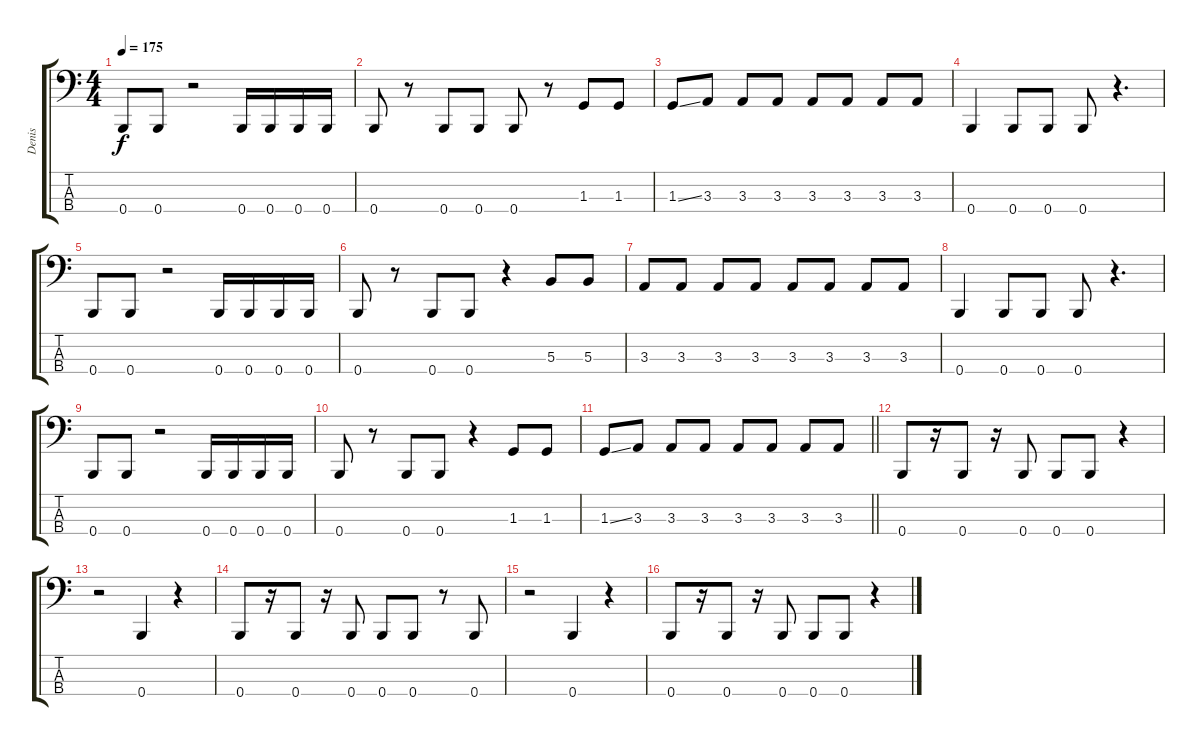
\track ("Denis" "Denis") {instrument electricbasspick}
\staff {score tabs}
\tuning (E2 B1 Gb1 B0) {hide}
\ts (4 4)
\tempo 175
\clef f4
\ks c
0.4.8{dy f} 0.4.8 r.2 0.4.16 0.4.16 0.4.16 0.4.16 |
0.4.8 r.8 0.4.8 0.4.8 0.4.8 r.8 1.3.8 1.3.8 |
1.3{ss}.8 3.3.8 3.3.8 3.3.8 3.3.8 3.3.8 3.3.8 3.3.8 |
0.4.4 0.4.8 0.4.8 0.4.8 r.4{d} |
0.4.8 0.4.8 r.2 0.4.16 0.4.16 0.4.16 0.4.16 |
0.4.8 r.8 0.4.8 0.4.8 r.4 5.3.8 5.3.8 |
3.3.8 3.3.8 3.3.8 3.3.8 3.3.8 3.3.8 3.3.8 3.3.8 |
0.4.4 0.4.8 0.4.8 0.4.8 r.4{d} |
0.4.8 0.4.8 r.2 0.4.16 0.4.16 0.4.16 0.4.16 |
0.4.8 r.8 0.4.8 0.4.8 r.4 1.3.8 1.3.8 |
\barLineRight lightlight
1.3{ss}.8 3.3.8 3.3.8 3.3.8 3.3.8 3.3.8 3.3.8 3.3.8 |
0.4.8 r.16 0.4.8 r.16 0.4.8 0.4.8 0.4.8 r.4 |
r.2 0.4.4 r.4 |
0.4.8 r.16 0.4.8 r.16 0.4.8 0.4.8 0.4.8 r.8 0.4.8 |
r.2 0.4.4 r.4 |
0.4.8 r.16 0.4.8 r.16 0.4.8 0.4.8 0.4.8 r.4
